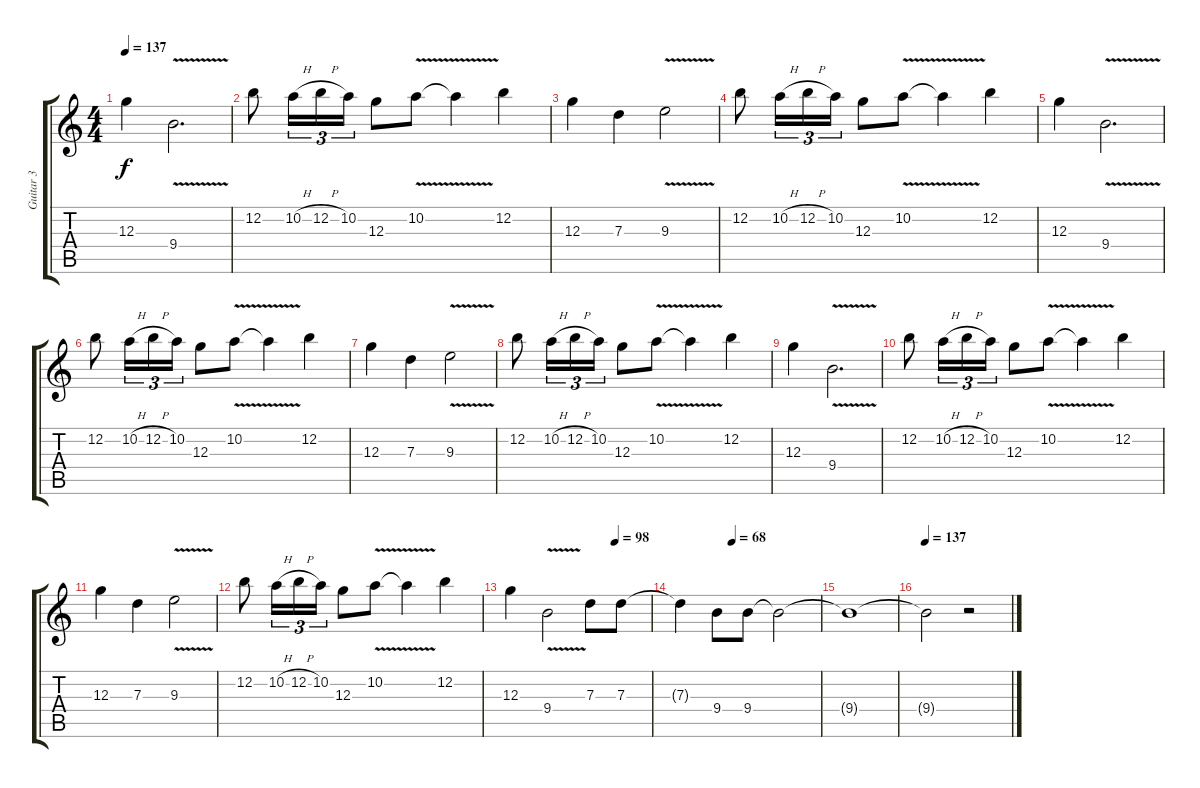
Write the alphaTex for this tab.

\track ("Guitar 3" "Guitar 3") {instrument distortionguitar}
\staff {score tabs}
\tuning (E4 B3 G3 D3 A2 E2) {hide}
\ts (4 4)
\tempo 137
\clef g2
\ks c
12.3.4{dy f} 9.4{v}.2{d} |
12.2.8 10.2{h}.16{tu (3 2)} 12.2{h}.16{tu (3 2)} 10.2.16{tu (3 2)} 12.3.8 10.2{v}.8 10.2{t}.4 12.2.4 |
12.3.4 7.3.4 9.3{v}.2 |
12.2.8 10.2{h}.16{tu (3 2)} 12.2{h}.16{tu (3 2)} 10.2.16{tu (3 2)} 12.3.8 10.2{v}.8 10.2{t}.4 12.2.4 |
12.3.4 9.4{v}.2{d} |
12.2.8 10.2{h}.16{tu (3 2)} 12.2{h}.16{tu (3 2)} 10.2.16{tu (3 2)} 12.3.8 10.2{v}.8 10.2{t}.4 12.2.4 |
12.3.4 7.3.4 9.3{v}.2 |
12.2.8 10.2{h}.16{tu (3 2)} 12.2{h}.16{tu (3 2)} 10.2.16{tu (3 2)} 12.3.8 10.2{v}.8 10.2{t}.4 12.2.4 |
12.3.4 9.4{v}.2{d} |
12.2.8 10.2{h}.16{tu (3 2)} 12.2{h}.16{tu (3 2)} 10.2.16{tu (3 2)} 12.3.8 10.2{v}.8 10.2{t}.4 12.2.4 |
12.3.4 7.3.4 9.3{v}.2 |
12.2.8 10.2{h}.16{tu (3 2)} 12.2{h}.16{tu (3 2)} 10.2.16{tu (3 2)} 12.3.8 10.2{v}.8 10.2{t}.4 12.2.4 |
\tempo (98 0.75)
12.3.4 9.4{v}.2 7.3.8 7.3.8 |
\tempo (68 0.375)
7.3{t}.4 9.4.8 9.4.8 9.4{t}.2 |
9.4{t}.1 |
\tempo 137
9.4{t}.2 r.2
